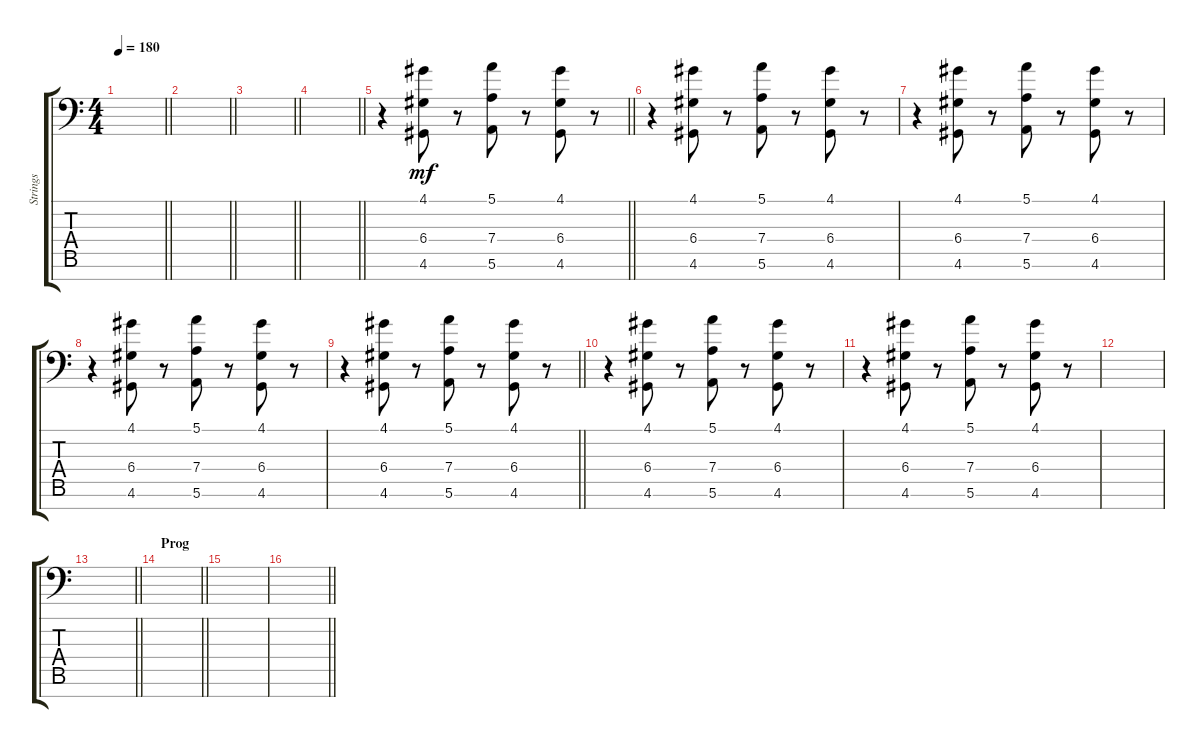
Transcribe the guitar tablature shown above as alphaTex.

\track ("Strings" "Strings") {instrument tremolostrings}
\staff {score tabs}
\tuning (E4 B3 G3 D3 A2 E2 A1) {hide}
\ts (4 4)
\tempo 180
\clef f4
\barLineRight lightlight
\ks c
|
\barLineRight lightlight
|
\barLineRight lightlight
|
\barLineRight lightlight
|
\barLineRight lightlight
r.4 (4.1 6.4 4.6).8{dy mf} r.8 (5.1 7.4 5.6).8 r.8 (4.1 6.4 4.6).8 r.8 |
r.4 (4.1 6.4 4.6).8 r.8 (5.1 7.4 5.6).8 r.8 (4.1 6.4 4.6).8 r.8 |
r.4 (4.1 6.4 4.6).8 r.8 (5.1 7.4 5.6).8 r.8 (4.1 6.4 4.6).8 r.8 |
r.4 (4.1 6.4 4.6).8 r.8 (5.1 7.4 5.6).8 r.8 (4.1 6.4 4.6).8 r.8 |
\barLineRight lightlight
r.4 (4.1 6.4 4.6).8 r.8 (5.1 7.4 5.6).8 r.8 (4.1 6.4 4.6).8 r.8 |
r.4 (4.1 6.4 4.6).8 r.8 (5.1 7.4 5.6).8 r.8 (4.1 6.4 4.6).8 r.8 |
r.4 (4.1 6.4 4.6).8 r.8 (5.1 7.4 5.6).8 r.8 (4.1 6.4 4.6).8 r.8 |
|
\barLineRight lightlight
|
\section ("" "Prog")
\barLineRight lightlight
|
|
\barLineRight lightlight
